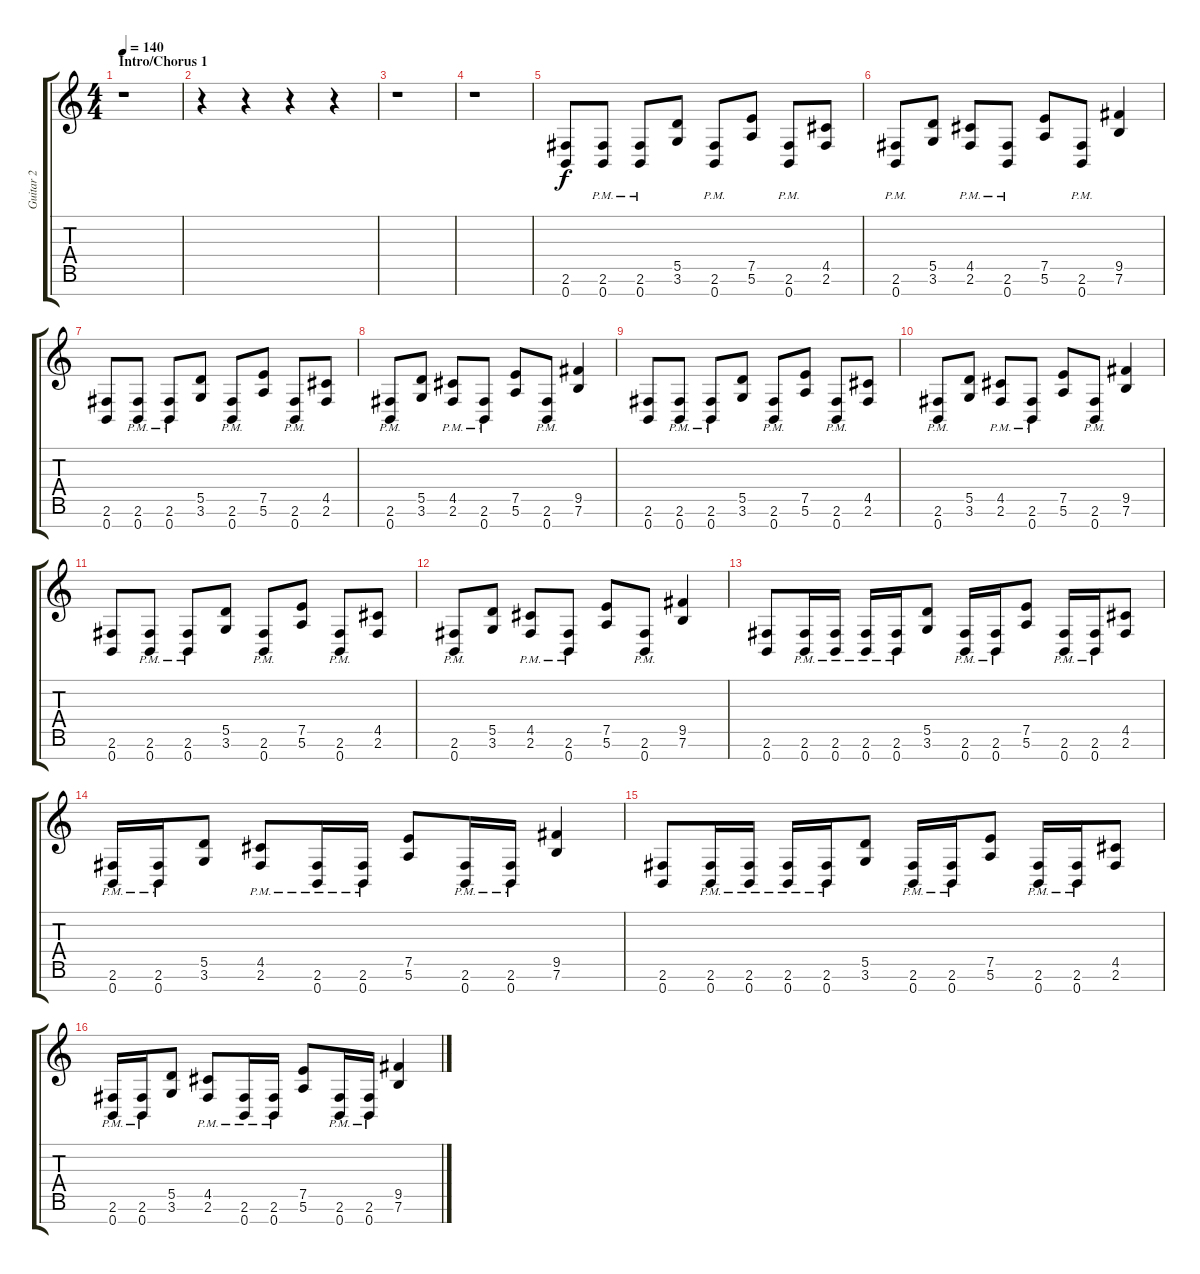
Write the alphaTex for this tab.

\track ("Guitar 2" "Guitar 2") {instrument distortionguitar}
\staff {score tabs}
\tuning (E4 B3 G3 D3 A2 E2 B1) {hide}
\ts (4 4)
\section ("" "Intro/Chorus 1")
\tempo 140
\clef g2
\ks c
r.1{dy f instrument distortionguitar} |
r.4 r.4 r.4 r.4 |
r.1 |
r.1 |
(2.6 0.7).8 (2.6{pm} 0.7{pm}).8 (2.6{pm} 0.7{pm}).8 (5.5 3.6).8 (2.6{pm} 0.7{pm}).8 (7.5 5.6).8 (2.6{pm} 0.7{pm}).8 (4.5 2.6).8 |
(2.6{pm} 0.7{pm}).8 (5.5 3.6).8 (4.5 2.6{pm}).8 (2.6{pm} 0.7{pm}).8 (7.5 5.6).8 (2.6{pm} 0.7{pm}).8 (9.5 7.6).4 |
(2.6 0.7).8 (2.6{pm} 0.7{pm}).8 (2.6{pm} 0.7{pm}).8 (5.5 3.6).8 (2.6{pm} 0.7{pm}).8 (7.5 5.6).8 (2.6{pm} 0.7{pm}).8 (4.5 2.6).8 |
(2.6{pm} 0.7{pm}).8 (5.5 3.6).8 (4.5 2.6{pm}).8 (2.6{pm} 0.7{pm}).8 (7.5 5.6).8 (2.6{pm} 0.7{pm}).8 (9.5 7.6).4 |
(2.6 0.7).8 (2.6{pm} 0.7{pm}).8 (2.6{pm} 0.7{pm}).8 (5.5 3.6).8 (2.6{pm} 0.7{pm}).8 (7.5 5.6).8 (2.6{pm} 0.7{pm}).8 (4.5 2.6).8 |
(2.6{pm} 0.7{pm}).8 (5.5 3.6).8 (4.5 2.6{pm}).8 (2.6{pm} 0.7{pm}).8 (7.5 5.6).8 (2.6{pm} 0.7{pm}).8 (9.5 7.6).4 |
(2.6 0.7).8 (2.6{pm} 0.7{pm}).8 (2.6{pm} 0.7{pm}).8 (5.5 3.6).8 (2.6{pm} 0.7{pm}).8 (7.5 5.6).8 (2.6{pm} 0.7{pm}).8 (4.5 2.6).8 |
(2.6{pm} 0.7{pm}).8 (5.5 3.6).8 (4.5 2.6{pm}).8 (2.6{pm} 0.7{pm}).8 (7.5 5.6).8 (2.6{pm} 0.7{pm}).8 (9.5 7.6).4 |
(2.6 0.7).8 (2.6{pm} 0.7{pm}).16 (2.6{pm} 0.7{pm}).16 (2.6{pm} 0.7{pm}).16 (2.6{pm} 0.7{pm}).16 (5.5 3.6).8 (2.6{pm} 0.7{pm}).16 (2.6{pm} 0.7{pm}).16 (7.5 5.6).8 (2.6{pm} 0.7{pm}).16 (2.6{pm} 0.7{pm}).16 (4.5 2.6).8 |
(2.6{pm} 0.7{pm}).16 (2.6{pm} 0.7{pm}).16 (5.5 3.6).8 (4.5 2.6{pm}).8 (2.6{pm} 0.7{pm}).16 (2.6{pm} 0.7{pm}).16 (7.5 5.6).8 (2.6{pm} 0.7{pm}).16 (2.6{pm} 0.7{pm}).16 (9.5 7.6).4 |
(2.6 0.7).8 (2.6{pm} 0.7{pm}).16 (2.6{pm} 0.7{pm}).16 (2.6{pm} 0.7{pm}).16 (2.6{pm} 0.7{pm}).16 (5.5 3.6).8 (2.6{pm} 0.7{pm}).16 (2.6{pm} 0.7{pm}).16 (7.5 5.6).8 (2.6{pm} 0.7{pm}).16 (2.6{pm} 0.7{pm}).16 (4.5 2.6).8 |
(2.6{pm} 0.7{pm}).16 (2.6{pm} 0.7{pm}).16 (5.5 3.6).8 (4.5 2.6{pm}).8 (2.6{pm} 0.7{pm}).16 (2.6{pm} 0.7{pm}).16 (7.5 5.6).8 (2.6{pm} 0.7{pm}).16 (2.6{pm} 0.7{pm}).16 (9.5 7.6).4
